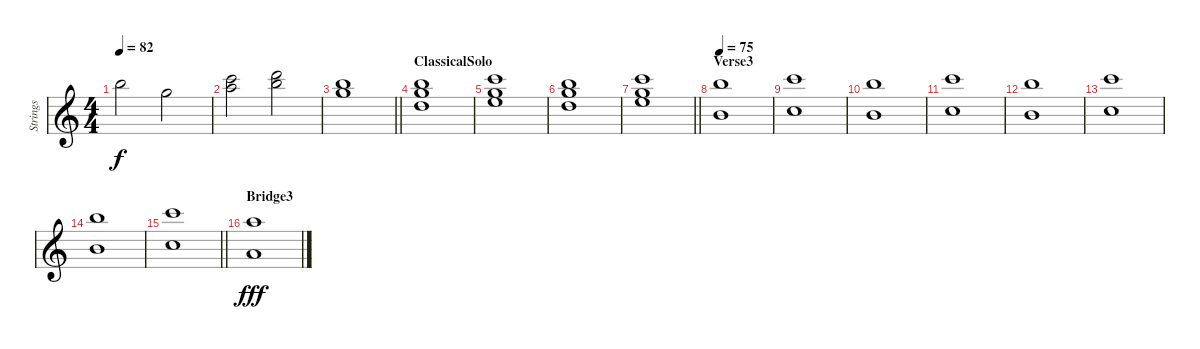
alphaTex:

\track ("Strings" "Strings") {instrument stringensemble1}
\staff {score}
\tuning (E4 B3 G3 D3 A2 E2) {hide}
\ts (4 4)
\tempo 82
\clef g2
\ks c
19.1.2{dy f} 20.2.2 |
(20.1 22.2).2 (22.1 24.2).2 |
\barLineRight lightlight
(19.1 20.2).1 |
\section ("" "ClassicalSolo")
(19.1 20.2 19.3).1 |
(20.1 20.2 21.3).1 |
(19.1 20.2 19.3).1 |
\barLineRight lightlight
(20.1 20.2 21.3).1 |
\section ("" "Verse3")
\tempo 75
(19.1 12.2).1{volume 10} |
(20.1 13.2).1 |
(19.1 12.2).1 |
(20.1 13.2).1 |
(19.1 12.2).1 |
(20.1 13.2).1 |
(19.1 12.2).1 |
\barLineRight lightlight
(20.1 13.2).1 |
\section ("" "Bridge3")
(17.1 14.3).1{dy fff}
